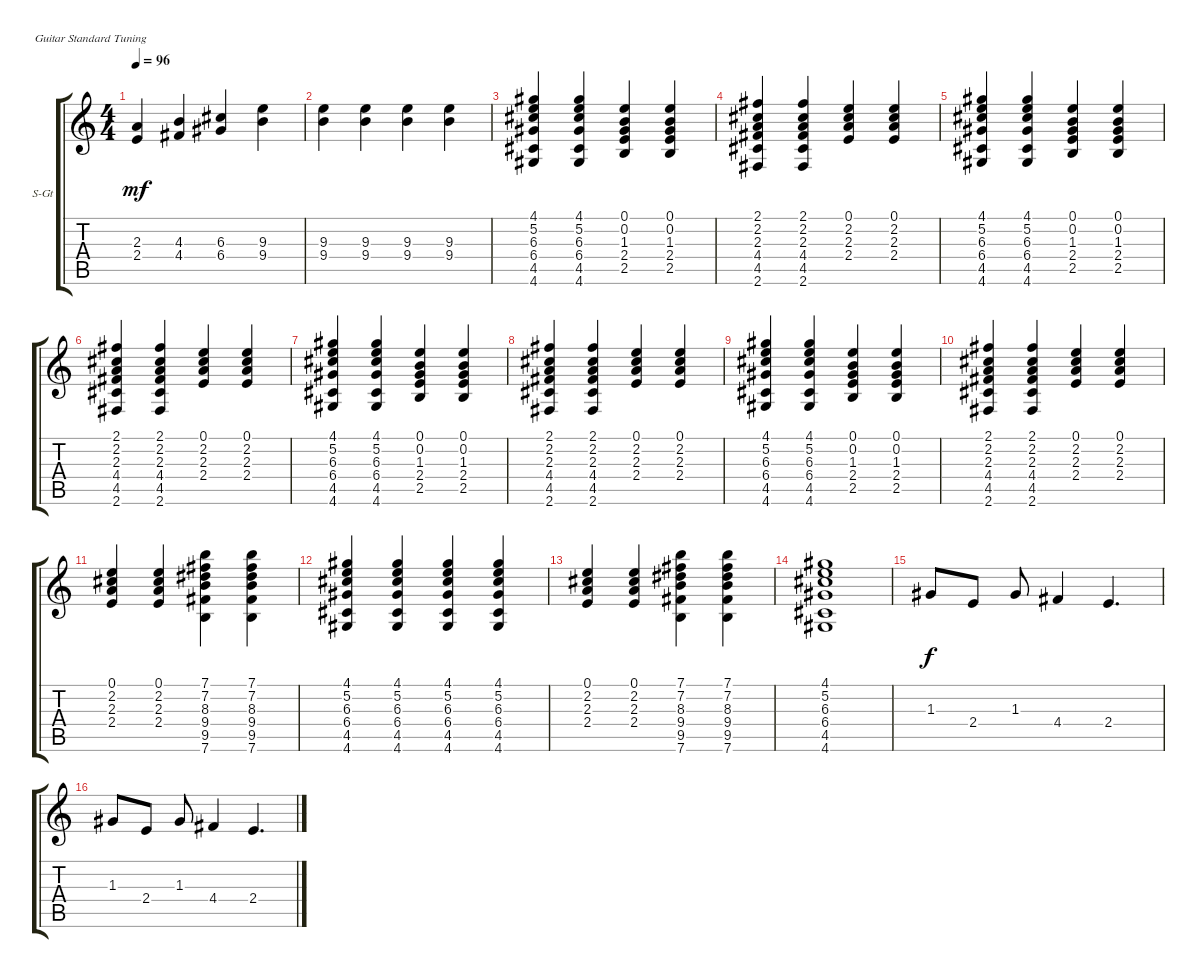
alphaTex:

\bracketExtendMode groupsimilarinstruments
\firstSystemTrackNameOrientation horizontal
\otherSystemsTrackNameOrientation horizontal
\track ("Track 2" "S-Gt") {instrument electricgrandpiano}
\staff {score tabs}
\tuning (E4 B3 G3 D3 A2 E2)
\displaytranspose 12
\ts (4 4)
\tempo 96
\clef g2
\ks c
(2.3 2.4).4{dy mf} (4.3 4.4).4 (6.4 6.3).4 (9.3 9.4).4 |
(9.4 9.3).4 (9.3 9.4).4 (9.4 9.3).4 (9.4 9.3).4 |
(5.2 6.3 4.1 6.4 4.5 4.6).4 (5.2 6.3 4.1 6.4 4.5 4.6).4 (1.3 2.4 2.5 0.2 0.1).4 (1.3 2.4 2.5 0.2 0.1).4 |
(2.2 2.3 2.1 4.4 4.5 2.6).4 (2.2 2.3 2.1 4.4 4.5 2.6).4 (2.3 2.4 2.2 0.1).4 (2.3 2.4 2.2 0.1).4 |
(5.2 6.3 4.1 6.4 4.5 4.6).4 (5.2 6.3 4.1 6.4 4.5 4.6).4 (1.3 2.4 2.5 0.2 0.1).4 (1.3 2.4 2.5 0.2 0.1).4 |
(2.2 2.3 2.1 4.4 4.5 2.6).4 (2.2 2.3 2.1 4.4 4.5 2.6).4 (2.3 2.4 2.2 0.1).4 (2.3 2.4 2.2 0.1).4 |
(5.2 6.3 4.1 6.4 4.5 4.6).4 (5.2 6.3 4.1 6.4 4.5 4.6).4 (1.3 2.4 2.5 0.2 0.1).4 (1.3 2.4 2.5 0.2 0.1).4 |
(2.2 2.3 2.1 4.4 4.5 2.6).4 (2.2 2.3 2.1 4.4 4.5 2.6).4 (2.3 2.4 2.2 0.1).4 (2.3 2.4 2.2 0.1).4 |
(5.2 6.3 4.1 6.4 4.5 4.6).4 (5.2 6.3 4.1 6.4 4.5 4.6).4 (1.3 2.4 2.5 0.2 0.1).4 (1.3 2.4 2.5 0.2 0.1).4 |
(2.2 2.3 2.1 4.4 4.5 2.6).4 (2.2 2.3 2.1 4.4 4.5 2.6).4 (2.3 2.4 2.2 0.1).4 (2.3 2.4 2.2 0.1).4 |
(2.3 2.4 2.2 0.1).4 (2.3 2.4 2.2 0.1).4 (8.3 9.4 7.2 7.1 9.5 7.6).4 (8.3 9.4 7.2 7.1 9.5 7.6).4 |
(5.2 6.3 4.1 6.4 4.5 4.6).4 (5.2 6.3 4.1 6.4 4.5 4.6).4 (5.2 6.3 4.1 6.4 4.5 4.6).4 (5.2 6.3 4.1 6.4 4.5 4.6).4 |
(2.3 2.4 2.2 0.1).4 (2.3 2.4 2.2 0.1).4 (8.3 9.4 7.2 7.1 9.5 7.6).4 (8.3 9.4 7.2 7.1 9.5 7.6).4 |
(5.2 6.3 4.1 6.4 4.5 4.6).1 |
1.3.8{dy f} 2.4.8 1.3.8 4.4.4 2.4.4{d} |
1.3.8 2.4.8 1.3.8 4.4.4 2.4.4{d}
